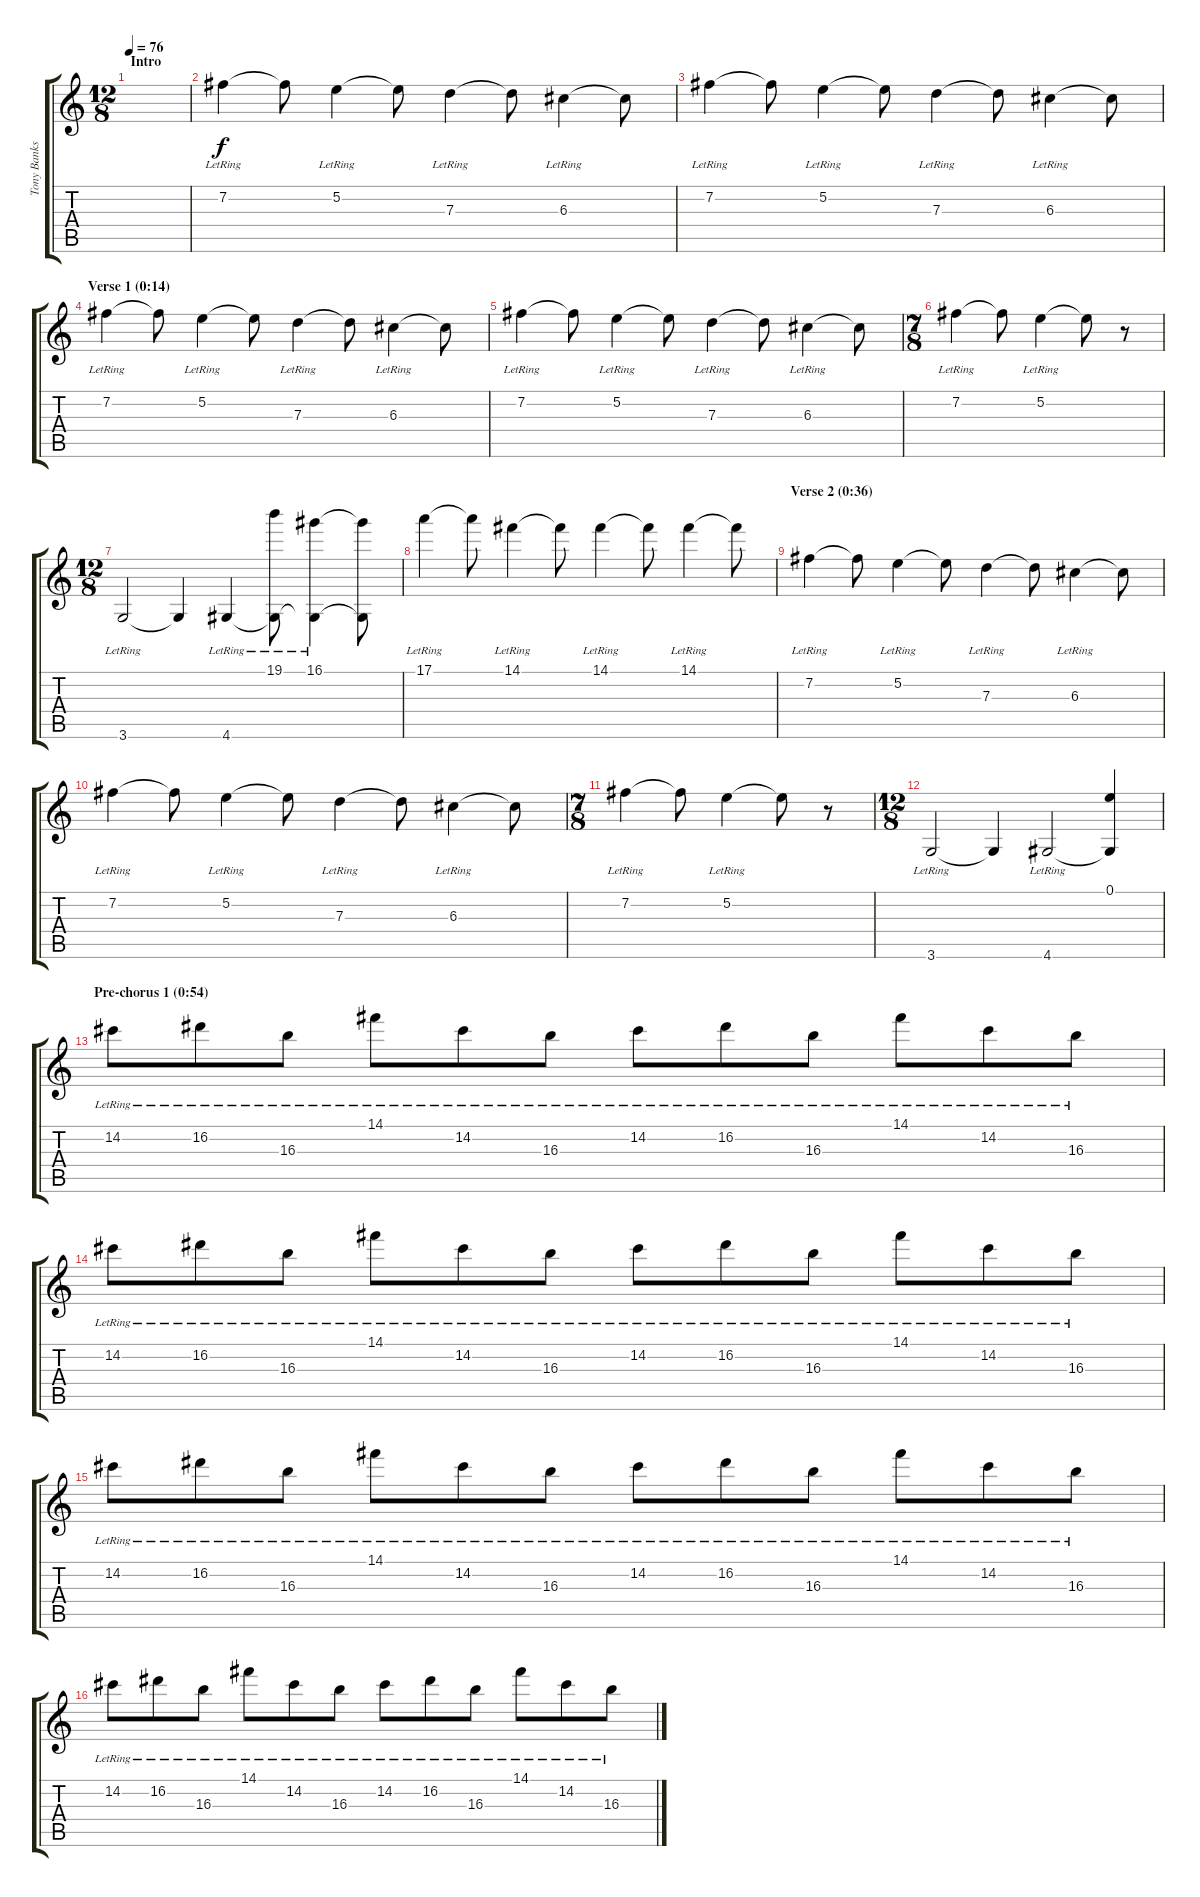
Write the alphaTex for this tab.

\track ("Tony Banks (12-string guitar 1)" "Tony Banks") {instrument acousticguitarsteel}
\staff {score tabs}
\tuning (E4 B3 G3 D3 A2 E2) {hide}
\ts (12 8)
\section ("" "Intro")
\tempo 76
\clef g2
\ks c
|
7.2{lr}.4 7.2{t}.8 5.2{lr}.4 5.2{t}.8 7.3{lr}.4 7.3{t}.8 6.3{lr}.4 6.3{t}.8 |
7.2{lr}.4 7.2{t}.8 5.2{lr}.4 5.2{t}.8 7.3{lr}.4 7.3{t}.8 6.3{lr}.4 6.3{t}.8 |
\section ("" "Verse 1 (0:14)")
7.2{lr}.4 7.2{t}.8 5.2{lr}.4 5.2{t}.8 7.3{lr}.4 7.3{t}.8 6.3{lr}.4 6.3{t}.8 |
7.2{lr}.4 7.2{t}.8 5.2{lr}.4 5.2{t}.8 7.3{lr}.4 7.3{t}.8 6.3{lr}.4 6.3{t}.8 |
\ts (7 8)
7.2{lr}.4 7.2{t}.8 5.2{lr}.4 5.2{t}.8 r.8 |
\ts (12 8)
3.6{lr}.2 3.6{t}.4 4.6{lr}.4 (19.1{lr} 4.6{t}).8 (16.1{lr} 4.6{t}).4 (16.1{t} 4.6{t}).8 |
17.1{lr}.4 17.1{t}.8 14.1{lr}.4 14.1{t}.8 14.1{lr}.4 14.1{t}.8 14.1{lr}.4 14.1{t}.8 |
\section ("" "Verse 2 (0:36)")
7.2{lr}.4 7.2{t}.8 5.2{lr}.4 5.2{t}.8 7.3{lr}.4 7.3{t}.8 6.3{lr}.4 6.3{t}.8 |
7.2{lr}.4 7.2{t}.8 5.2{lr}.4 5.2{t}.8 7.3{lr}.4 7.3{t}.8 6.3{lr}.4 6.3{t}.8 |
\ts (7 8)
7.2{lr}.4 7.2{t}.8 5.2{lr}.4 5.2{t}.8 r.8 |
\ts (12 8)
3.6{lr}.2 3.6{t}.4 4.6{lr}.2 (0.1 4.6{t}).4 |
\section ("" "Pre-chorus 1 (0:54)")
14.2{lr}.8 16.2{lr}.8 16.3{lr}.8 14.1{lr}.8 14.2{lr}.8 16.3{lr}.8 14.2{lr}.8 16.2{lr}.8 16.3{lr}.8 14.1{lr}.8 14.2{lr}.8 16.3{lr}.8 |
14.2{lr}.8 16.2{lr}.8 16.3{lr}.8 14.1{lr}.8 14.2{lr}.8 16.3{lr}.8 14.2{lr}.8 16.2{lr}.8 16.3{lr}.8 14.1{lr}.8 14.2{lr}.8 16.3{lr}.8 |
14.2{lr}.8 16.2{lr}.8 16.3{lr}.8 14.1{lr}.8 14.2{lr}.8 16.3{lr}.8 14.2{lr}.8 16.2{lr}.8 16.3{lr}.8 14.1{lr}.8 14.2{lr}.8 16.3{lr}.8 |
14.2{lr}.8 16.2{lr}.8 16.3{lr}.8 14.1{lr}.8 14.2{lr}.8 16.3{lr}.8 14.2{lr}.8 16.2{lr}.8 16.3{lr}.8 14.1{lr}.8 14.2{lr}.8 16.3{lr}.8
